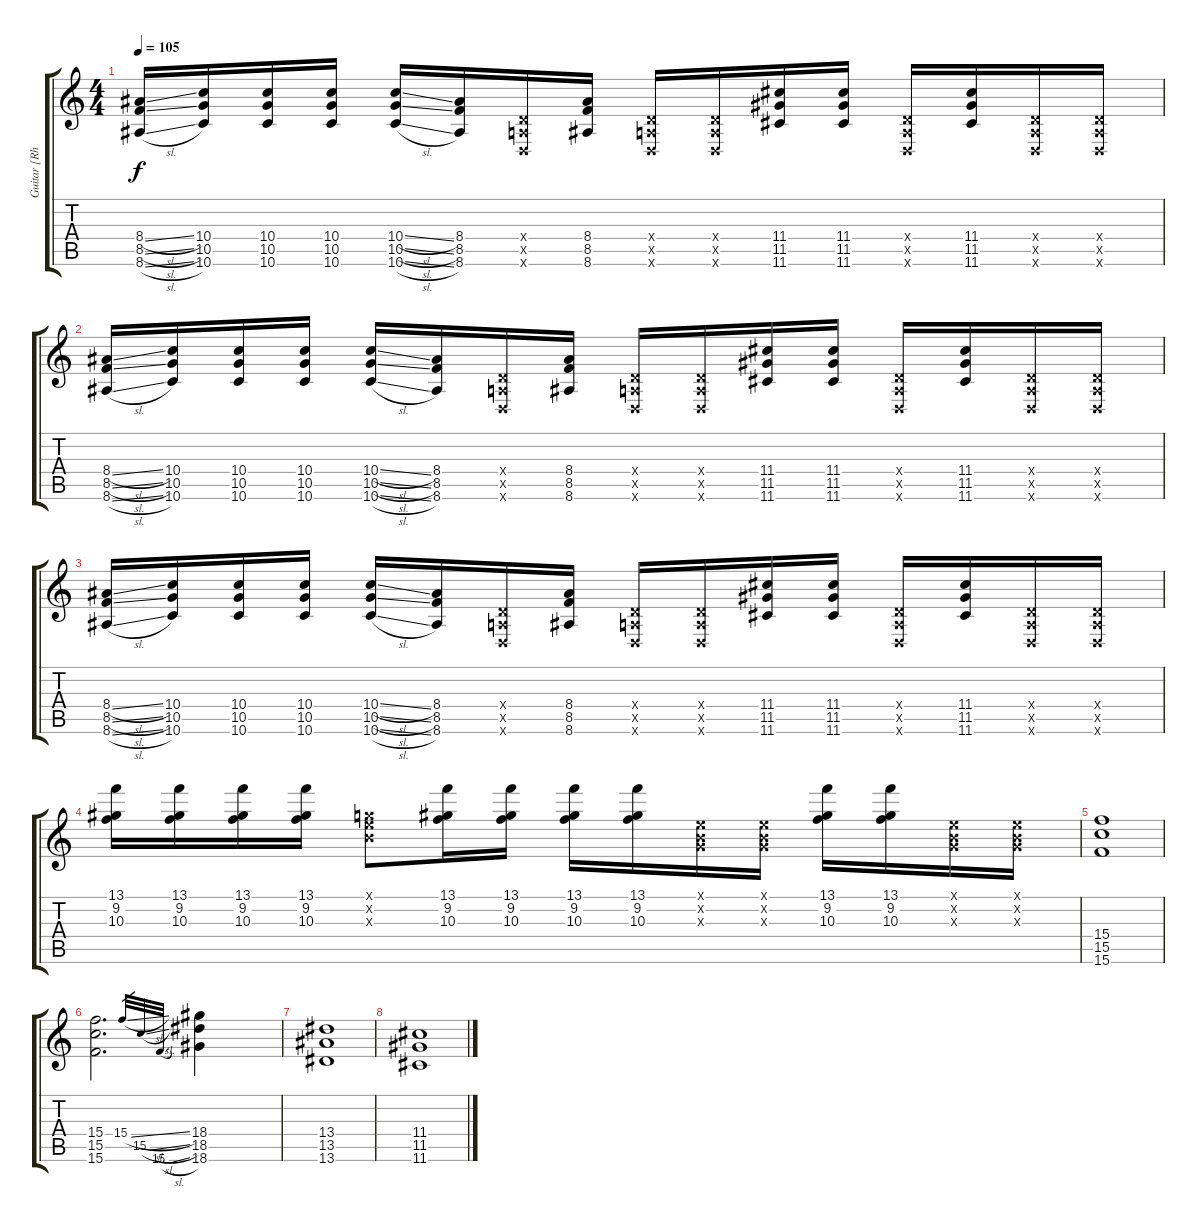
\track ("Guitar [Rhythm]" "Guitar [Rh") {instrument electricguitarclean}
\staff {score tabs}
\tuning (E4 B3 G3 D3 A2 D2) {hide}
\ts (4 4)
\tempo 105
\clef g2
\ks c
(8.4{sl} 8.5{sl} 8.6{sl}).16{dy f} (10.4 10.5 10.6).16 (10.4 10.5 10.6).16 (10.4 10.5 10.6).16 (10.4{sl} 10.5{sl} 10.6{sl}).16 (8.4 8.5 8.6).16 (0.4{x} 0.5{x} 0.6{x}).16 (8.4 8.5 8.6).16 (0.4{x} 0.5{x} 0.6{x}).16 (0.4{x} 0.5{x} 0.6{x}).16 (11.4 11.5 11.6).16 (11.4 11.5 11.6).16 (0.4{x} 0.5{x} 0.6{x}).16 (11.4 11.5 11.6).16 (0.4{x} 0.5{x} 0.6{x}).16 (0.4{x} 0.5{x} 0.6{x}).16 |
(8.4{sl} 8.5{sl} 8.6{sl}).16 (10.4 10.5 10.6).16 (10.4 10.5 10.6).16 (10.4 10.5 10.6).16 (10.4{sl} 10.5{sl} 10.6{sl}).16 (8.4 8.5 8.6).16 (0.4{x} 0.5{x} 0.6{x}).16 (8.4 8.5 8.6).16 (0.4{x} 0.5{x} 0.6{x}).16 (0.4{x} 0.5{x} 0.6{x}).16 (11.4 11.5 11.6).16 (11.4 11.5 11.6).16 (0.4{x} 0.5{x} 0.6{x}).16 (11.4 11.5 11.6).16 (0.4{x} 0.5{x} 0.6{x}).16 (0.4{x} 0.5{x} 0.6{x}).16 |
(8.4{sl} 8.5{sl} 8.6{sl}).16 (10.4 10.5 10.6).16 (10.4 10.5 10.6).16 (10.4 10.5 10.6).16 (10.4{sl} 10.5{sl} 10.6{sl}).16 (8.4 8.5 8.6).16 (0.4{x} 0.5{x} 0.6{x}).16 (8.4 8.5 8.6).16 (0.4{x} 0.5{x} 0.6{x}).16 (0.4{x} 0.5{x} 0.6{x}).16 (11.4 11.5 11.6).16 (11.4 11.5 11.6).16 (0.4{x} 0.5{x} 0.6{x}).16 (11.4 11.5 11.6).16 (0.4{x} 0.5{x} 0.6{x}).16 (0.4{x} 0.5{x} 0.6{x}).16 |
(13.1 9.2 10.3).16 (13.1 9.2 10.3).16 (13.1 9.2 10.3).16 (13.1 9.2 10.3).16 (0.1{x} 0.2{x} 12.3{x}).8 (13.1 9.2 10.3).16 (13.1 9.2 10.3).16 (13.1 9.2 10.3).16 (13.1 9.2 10.3).16 (0.1{x} 0.2{x} 0.3{x}).16 (0.1{x} 0.2{x} 0.3{x}).16 (13.1 9.2 10.3).16 (13.1 9.2 10.3).16 (0.1{x} 0.2{x} 0.3{x}).16 (0.1{x} 0.2{x} 0.3{x}).16 |
(15.4 15.5 15.6).1 |
(15.4 15.5 15.6).2{d} 15.4{sl}.32{gr} 15.5{sl}.32{gr} 15.6{sl}.32{gr} (18.4 18.5 18.6).4 |
(13.4 13.5 13.6).1 |
(11.4 11.5 11.6).1
